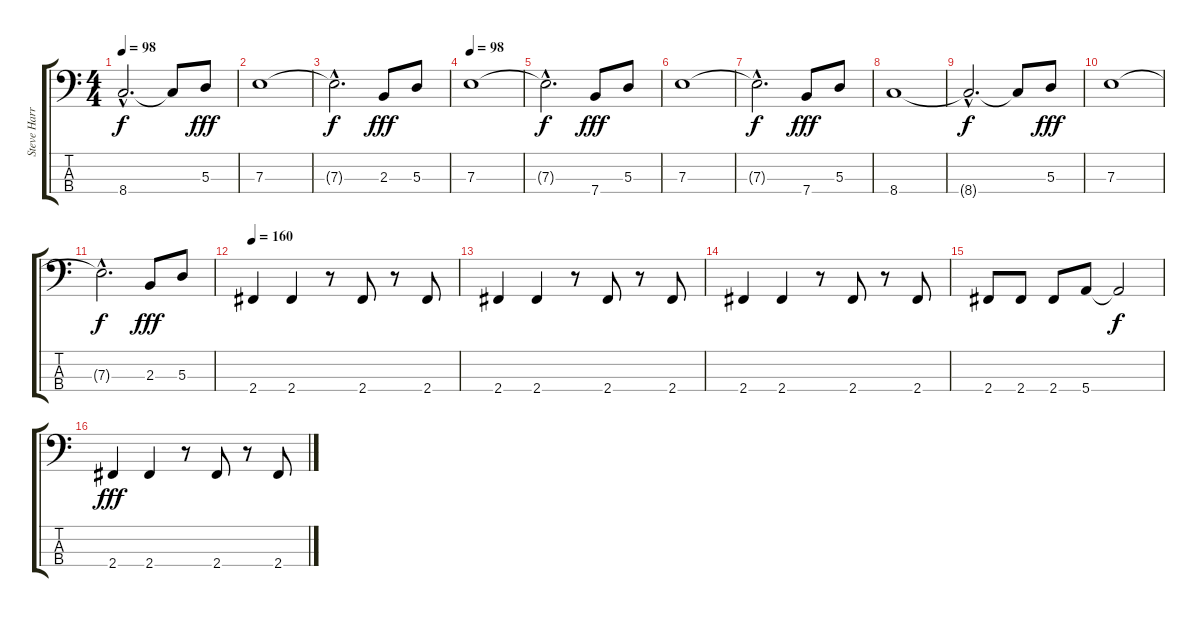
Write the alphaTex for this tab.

\track ("Steve Harris" "Steve Harr") {instrument electricbassfinger}
\staff {score tabs}
\tuning (G2 D2 A1 E1) {hide}
\ts (4 4)
\tempo 98
\clef f4
\ks c
8.4{hac t}.2{d dy f} 8.4{t}.8 5.3.8{dy fff} |
7.3.1 |
7.3{hac t}.2{d dy f} 2.3.8{dy fff} 5.3.8 |
\tempo 98
7.3.1 |
7.3{hac t}.2{d dy f} 7.4.8{dy fff} 5.3.8 |
7.3.1 |
7.3{hac t}.2{d dy f} 7.4.8{dy fff} 5.3.8 |
8.4.1 |
8.4{hac t}.2{d dy f} 8.4{t}.8 5.3.8{dy fff} |
7.3.1 |
7.3{hac t}.2{d dy f} 2.3.8{dy fff} 5.3.8 |
\tempo 160
2.4.4 2.4.4 r.8 2.4.8 r.8 2.4.8 |
2.4.4 2.4.4 r.8 2.4.8 r.8 2.4.8 |
2.4.4 2.4.4 r.8 2.4.8 r.8 2.4.8 |
2.4.8 2.4.8 2.4.8 5.4.8 5.4{t}.2{dy f} |
2.4.4{dy fff} 2.4.4 r.8 2.4.8 r.8 2.4.8
